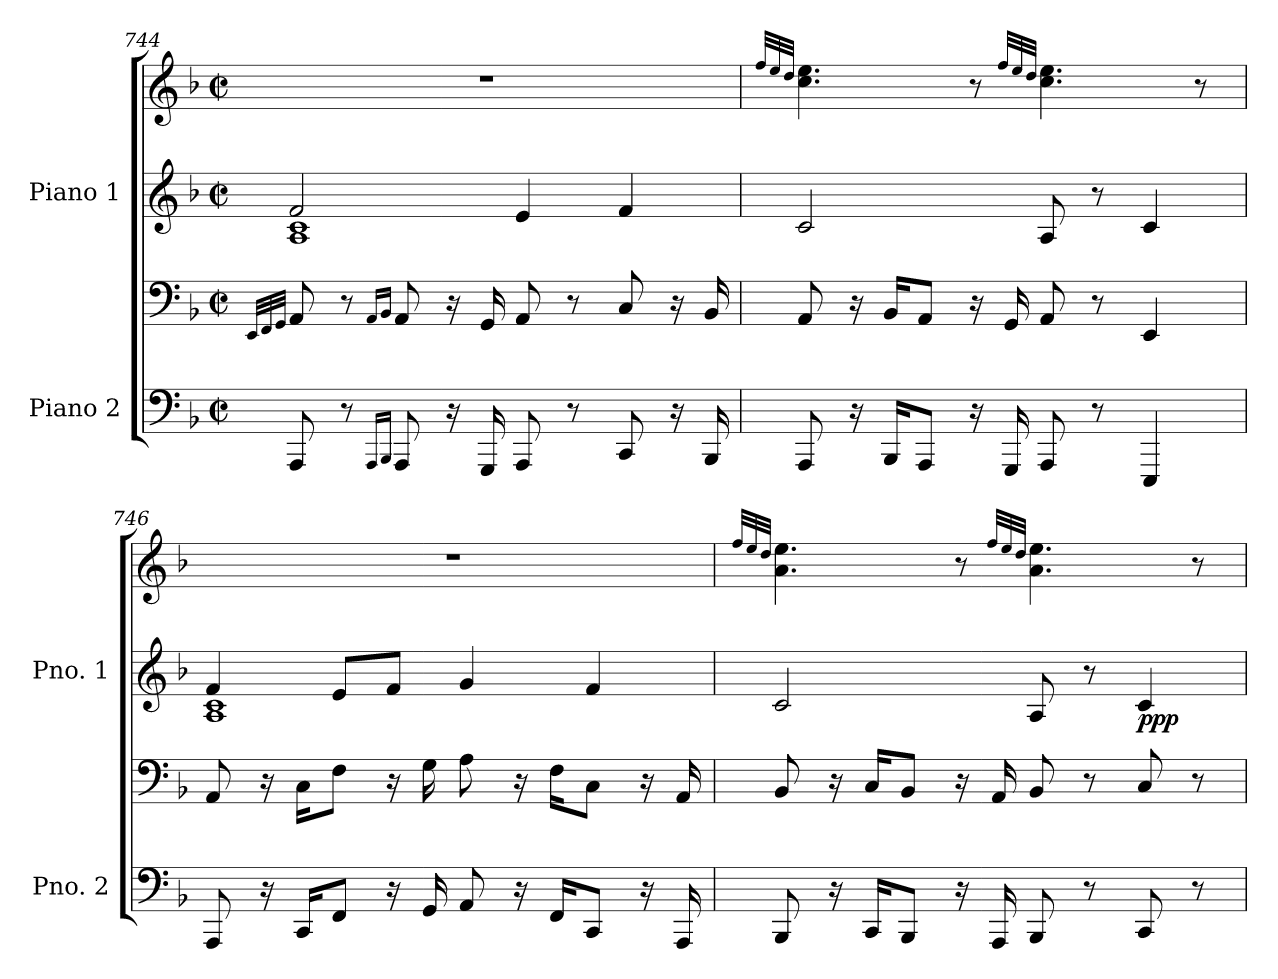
**kern	**kern	**kern	**kern	**dynam
*part2	*part2	*part1	*part1	*part1
*staff4	*staff3	*staff2	*staff1	*staff1/2
*I"Piano 2	*	*I"Piano 1	*	*
*I'Pno. 2	*	*I'Pno. 1	*	*
*clefF4	*clefF4	*clefG2	*clefG2	*
*k[b-]	*k[b-]	*k[b-]	*k[b-]	*
*M2/2	*M2/2	*M2/2	*M2/2	*
*met(c|)	*met(c|)	*met(c|)	*met(c|)	*
=744	=744	=744	=744	=744
.	32qEE/LLL	.	.	.
.	32qFF/	.	.	.
.	32qGG/JJJ	.	.	.
*	*	*^	*	*
8AAA/	8AA/	2f/	1A 1c	1r	.
8r	8r	.	.	.	.
16qAAA/LL	16qAA/LL	.	.	.	.
16qBBB-/JJ	16qBB-/JJ	.	.	.	.
8AAA/	8AA/	.	.	.	.
16r	16r	.	.	.	.
16GGG/	16GG/	.	.	.	.
8AAA/	8AA/	4e/	.	.	.
8r	8r	.	.	.	.
8CC/	8C/	4f/	.	.	.
16r	16r	.	.	.	.
16BBB-/	16BB-/	.	.	.	.
*	*	*v	*v	*	*
=745	=745	=745	=745	=745
.	.	.	32qff/LLL	.
.	.	.	32qee/	.
.	.	.	32qdd/JJJ	.
8AAA/	8AA/	2c/	4.cc\ 4.ee\	.
16r	16r	.	.	.
16BBB-/KL	16BB-/KL	.	.	.
8AAA/J	8AA/J	.	.	.
16r	16r	.	8r	.
16GGG/	16GG/	.	.	.
.	.	.	32qff/LLL	.
.	.	.	32qee/	.
.	.	.	32qdd/JJJ	.
8AAA/	8AA/	8A/	4.cc\ 4.ee\	.
8r	8r	8r	.	.
4EEE/	4EE/	4c/	.	.
.	.	.	8r	.
!!LO:LB:g=z
=746	=746	=746	=746	=746
*	*	*^	*	*
8AAA/	8AA/	4f/	1A 1c	1r	.
16r	16r	.	.	.	.
16CC/KL	16C\KL	.	.	.	.
8FF/J	8F\J	8e/L	.	.	.
16r	16r	8f/J	.	.	.
16GG/	16G\	.	.	.	.
8AA/	8A\	4g/	.	.	.
16r	16r	.	.	.	.
16FF/KL	16F\KL	.	.	.	.
8CC/J	8C\J	4f/	.	.	.
16r	16r	.	.	.	.
16AAA/	16AA/	.	.	.	.
*	*	*v	*v	*	*
=747	=747	=747	=747	=747
.	.	.	32qff/LLL	.
.	.	.	32qee/	.
.	.	.	32qdd/JJJ	.
8BBB-/	8BB-/	2c/	4.a\ 4.ee\	.
16r	16r	.	.	.
16CC/KL	16C/KL	.	.	.
8BBB-/J	8BB-/J	.	.	.
16r	16r	.	8r	.
16AAA/	16AA/	.	.	.
.	.	.	32qff/LLL	.
.	.	.	32qee/	.
.	.	.	32qdd/JJJ	.
8BBB-/	8BB-/	8A/	4.a\ 4.ee\	.
8r	8r	8r	.	.
!	!	!	!	!LO:DY:b=2
8CC/	8C/	4c/	.	ppp
8r	8r	.	8r	.
=	=	=	=	=
*-	*-	*-	*-	*-
